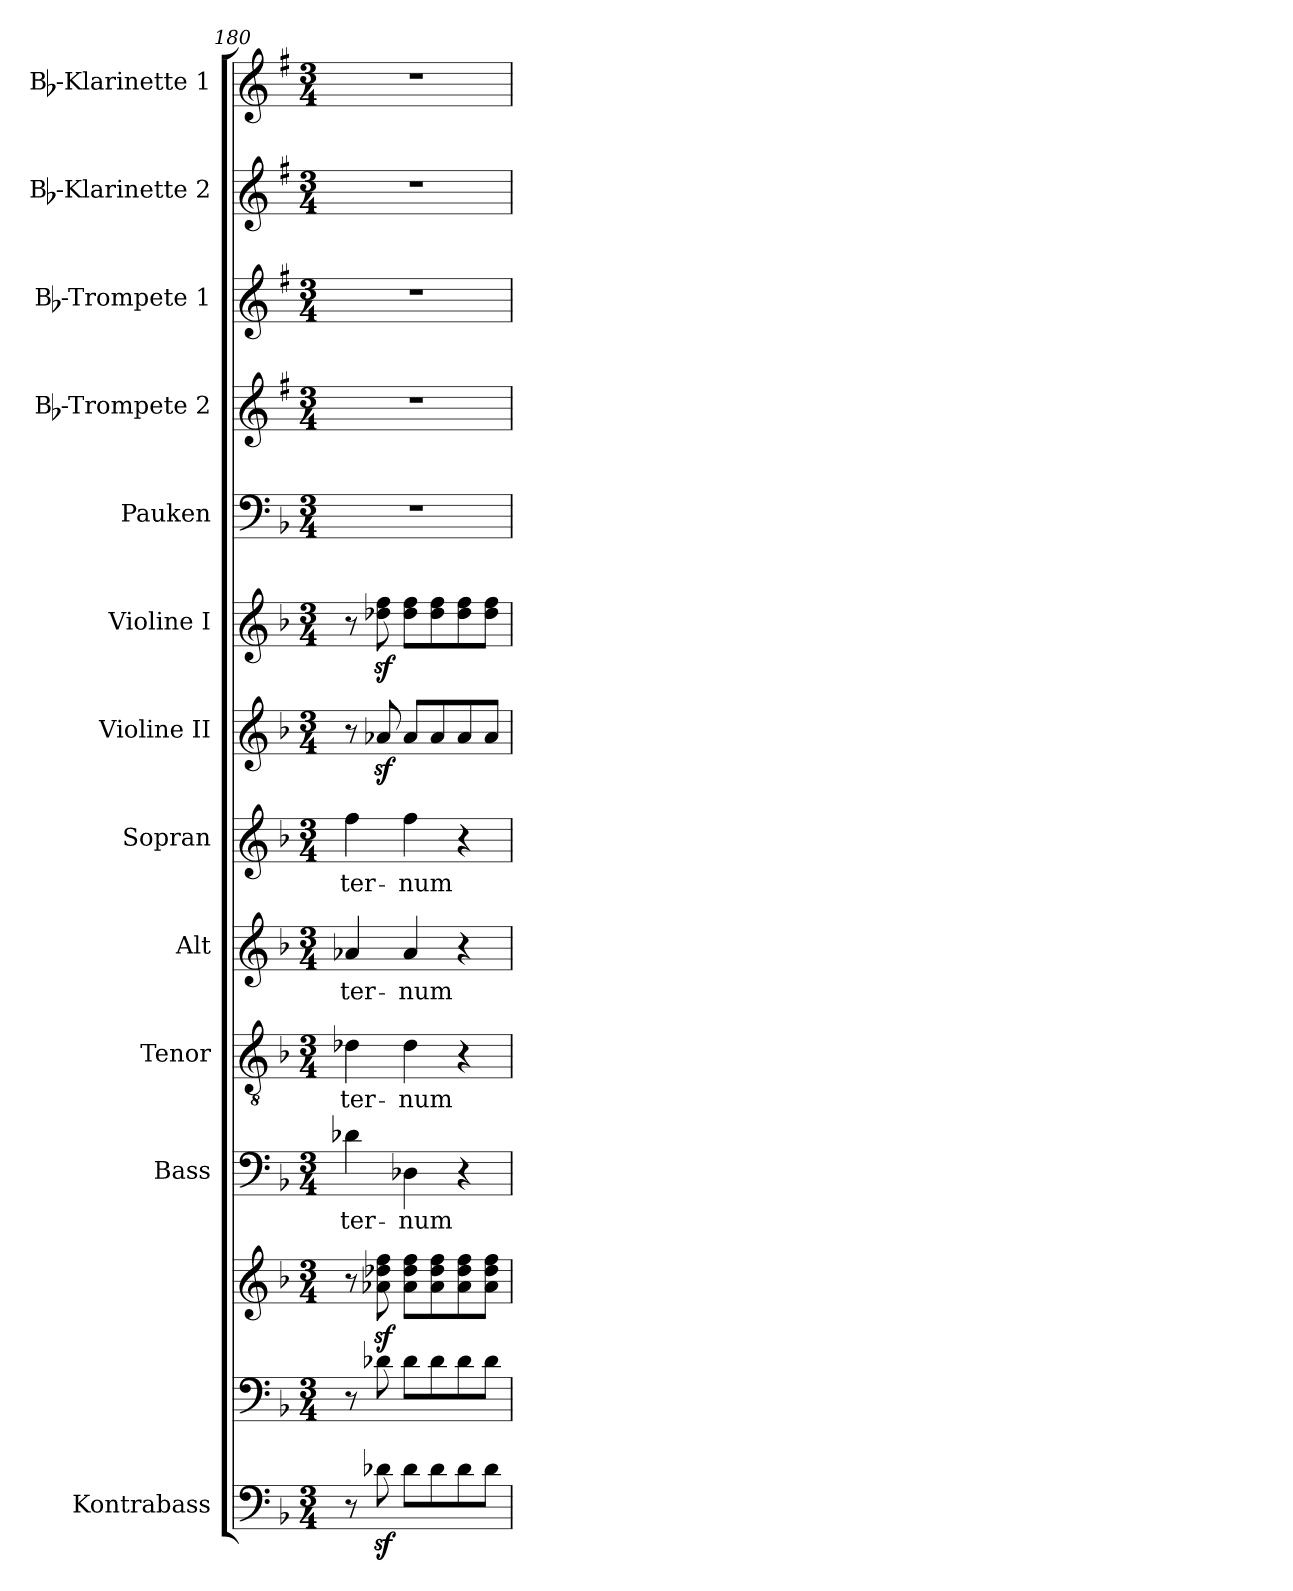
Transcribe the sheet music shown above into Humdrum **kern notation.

**kern	**kern	**kern	**kern	**text	**kern	**text	**kern	**text	**kern	**text	**kern	**kern	**kern	**kern	**kern	**kern	**kern
*part13	*part12	*part12	*part11	*part11	*part10	*part10	*part9	*part9	*part8	*part8	*part7	*part6	*part5	*part4	*part3	*part2	*part1
*staff14	*staff13	*staff12	*staff11	*staff11	*staff10	*staff10	*staff9	*staff9	*staff8	*staff8	*staff7	*staff6	*staff5	*staff4	*staff3	*staff2	*staff1
*I"Kontrabass	*	*	*I"Bass	*	*I"Tenor	*	*I"Alt	*	*I"Sopran	*	*I"Violine II	*I"Violine I	*I"Pauken	*I"Bb-Trompete 2	*I"Bb-Trompete 1	*I"Bb-Klarinette 2	*I"Bb-Klarinette 1
*I'Kb.	*	*	*I'B.	*	*I'T.	*	*I'A.	*	*I'S.	*	*I'Vl. II	*I'Vl. I	*I'Pk.	*I'Bb Trp. 2	*I'Bb Trp. 1	*I'Bb Kl. 2	*I'Bb Kl. 1
*clefF4	*clefF4	*clefG2	*clefF4	*	*clefGv2	*	*clefG2	*	*clefG2	*	*clefG2	*clefG2	*clefF4	*clefG2	*clefG2	*clefG2	*clefG2
*ITrd7c12	*	*	*	*	*	*	*	*	*	*	*	*	*	*ITrd1c2	*ITrd1c2	*ITrd1c2	*ITrd1c2
*k[b-]	*k[b-]	*k[b-]	*k[b-]	*	*k[b-]	*	*k[b-]	*	*k[b-]	*	*k[b-]	*k[b-]	*k[b-]	*k[b-]	*k[b-]	*k[b-]	*k[b-]
*F:	*F:	*F:	*F:	*	*F:	*	*F:	*	*F:	*	*F:	*F:	*F:	*F:	*F:	*F:	*F:
*M3/4	*M3/4	*M3/4	*M3/4	*	*M3/4	*	*M3/4	*	*M3/4	*	*M3/4	*M3/4	*M3/4	*M3/4	*M3/4	*M3/4	*M3/4
=180	=180	=180	=180	=180	=180	=180	=180	=180	=180	=180	=180	=180	=180	=180	=180	=180	=180
!	!	!	!	!LO:LY:b	!	!LO:LY:b	!	!LO:LY:b	!	!LO:LY:b	!	!	!	!	!	!	!
8r	8r	8r	4d-X\	-ter-	4d-X\	-ter-	4a-X/	-ter-	4ff\	-ter-	8r	8r	2.r	2.r	2.r	2.r	2.r
8D-Xz<\	8d-X\	8a-X\z< 8dd-X\z< 8ff\z<	.	.	.	.	.	.	.	.	8a-Xz</	8dd-X\z< 8ff\z<	.	.	.	.	.
!	!	!	!	!LO:LY:b	!	!LO:LY:b	!	!LO:LY:b	!	!LO:LY:b	!	!	!	!	!	!	!
8D-\L	8d-\L	8a-\ 8dd-\ 8ff\L	4D-X\	-num	4d-\	-num	4a-/	-num	4ff\	-num	8a-/L	8dd-\ 8ff\L	.	.	.	.	.
8D-\	8d-\	8a-\ 8dd-\ 8ff\	.	.	.	.	.	.	.	.	8a-/	8dd-\ 8ff\	.	.	.	.	.
8D-\	8d-\	8a-\ 8dd-\ 8ff\	4r	.	4r	.	4r	.	4r	.	8a-/	8dd-\ 8ff\	.	.	.	.	.
8D-\J	8d-\J	8a-\ 8dd-\ 8ff\J	.	.	.	.	.	.	.	.	8a-/J	8dd-\ 8ff\J	.	.	.	.	.
=	=	=	=	=	=	=	=	=	=	=	=	=	=	=	=	=	=
*-	*-	*-	*-	*-	*-	*-	*-	*-	*-	*-	*-	*-	*-	*-	*-	*-	*-
